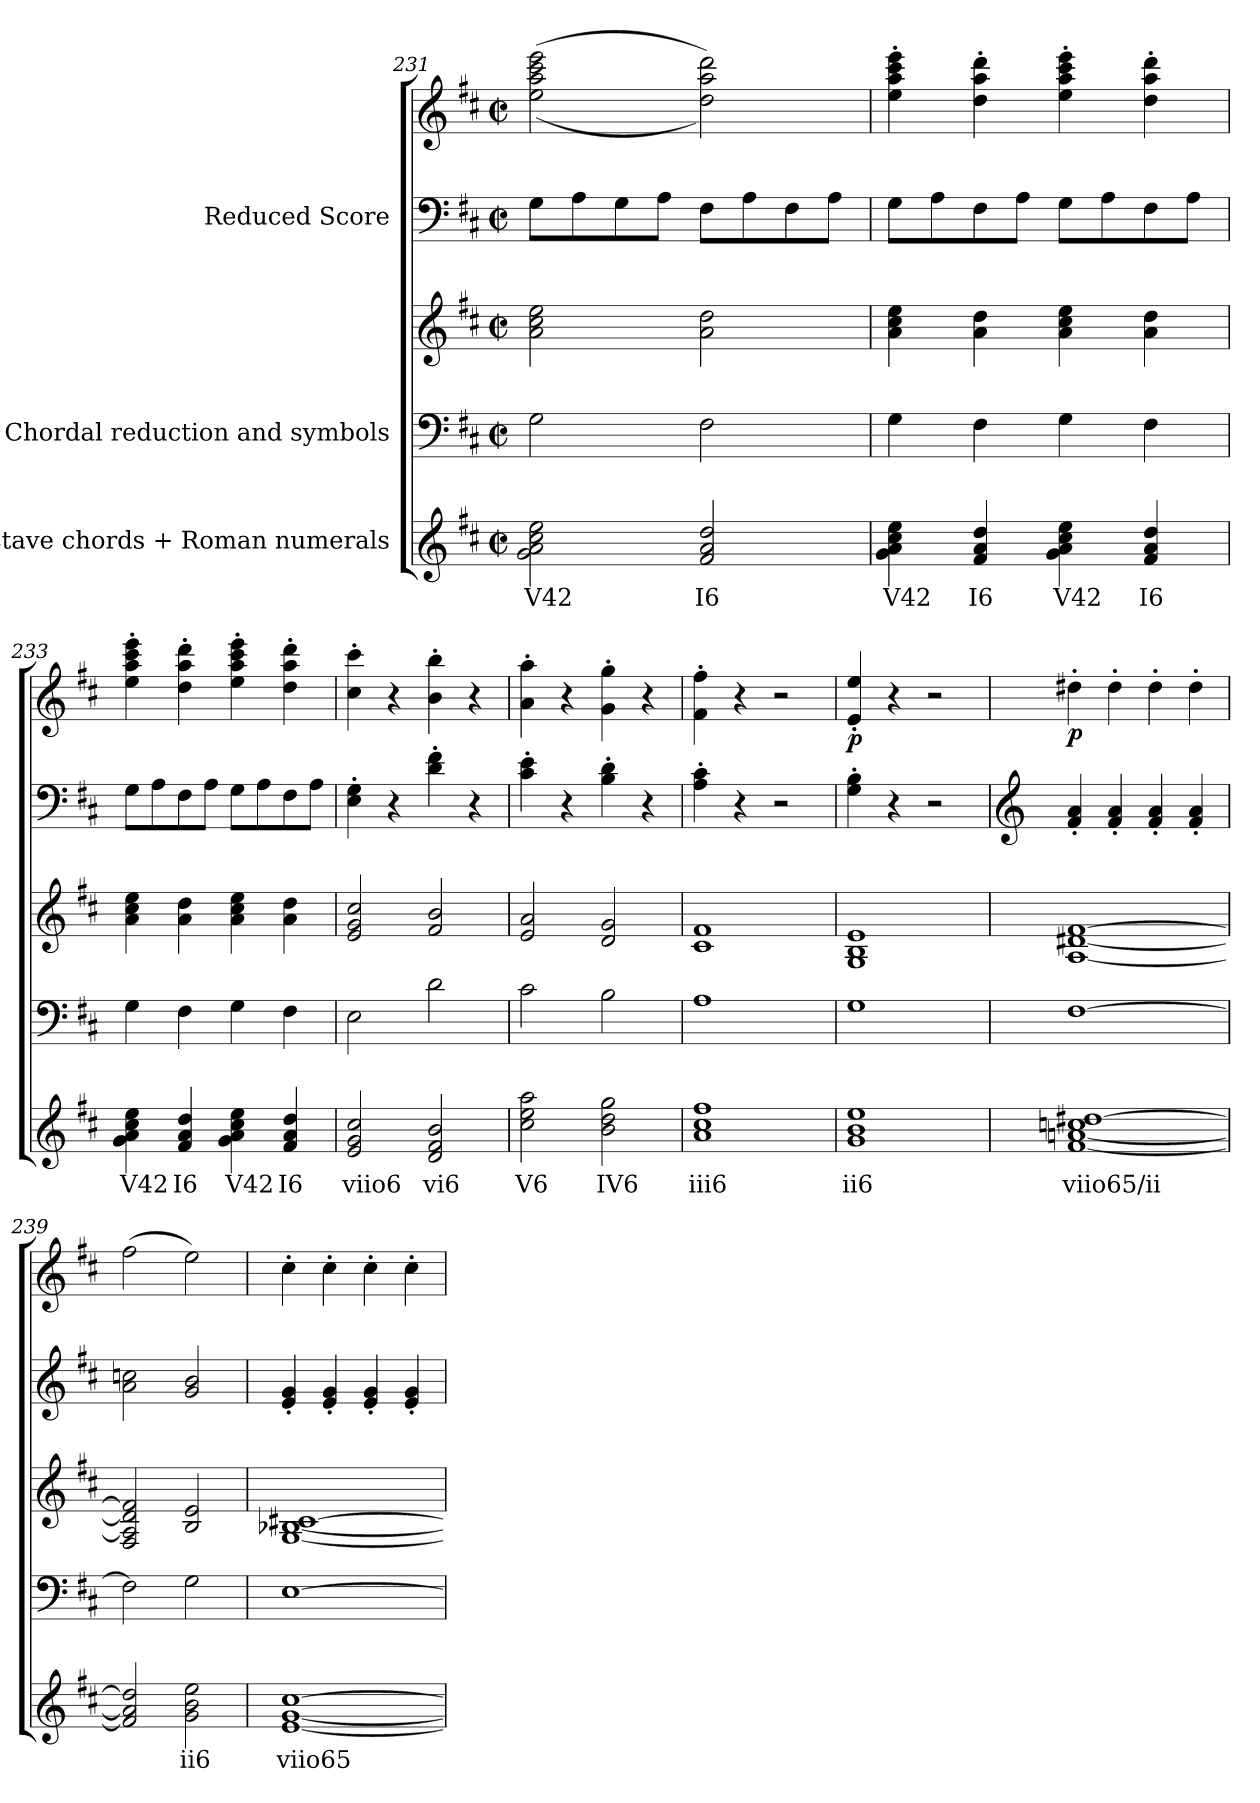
**kern	**text	**kern	**kern	**kern	**kern	**dynam
*part3	*part3	*part2	*part2	*part1	*part1	*part1
*staff5	*staff5	*staff4	*staff3	*staff2	*staff1	*staff1/2
*I"One-stave chords + Roman numerals	*	*I"Chordal reduction and symbols	*	*I"Reduced Score	*	*
*clefG2	*	*clefF4	*clefG2	*clefF4	*clefG2	*
*k[f#c#]	*	*k[f#c#]	*k[f#c#]	*k[f#c#]	*k[f#c#]	*
*	*	*D:	*D:	*D:	*D:	*
*M2/2	*	*M2/2	*M2/2	*M2/2	*M2/2	*
*met(c|)	*	*met(c|)	*met(c|)	*met(c|)	*met(c|)	*
=231	=231	=231	=231	=231	=231	=231
!	!LO:LY:b	!	!	!	!	!
2g\ 2a\ 2cc#\ 2ee\	V42	2G\	2a\ 2cc#\ 2ee\	8G\L	(>(>2ee\ 2aa\ 2ccc#\ 2eee\	.
.	.	.	.	8A\	.	.
.	.	.	.	8G\	.	.
.	.	.	.	8A\J	.	.
!	!LO:LY:b	!	!	!	!	!
2f#/ 2a/ 2dd/	I6	2F#\	2a\ 2dd\	8F#\L	2dd\ 2aa\ 2ddd\))	.
.	.	.	.	8A\	.	.
.	.	.	.	8F#\	.	.
.	.	.	.	8A\J	.	.
!!LO:LB:g=z
=232	=232	=232	=232	=232	=232	=232
!	!LO:LY:b	!	!	!	!	!
4g\ 4a\ 4cc#\ 4ee\	V42	4G\	4a\ 4cc#\ 4ee\	8G\L	4ee\' 4aa\' 4ccc#\' 4eee\'	.
.	.	.	.	8A\	.	.
!	!LO:LY:b	!	!	!	!	!
4f#/ 4a/ 4dd/	I6	4F#\	4a\ 4dd\	8F#\	4dd\' 4aa\' 4ddd\'	.
.	.	.	.	8A\J	.	.
!	!LO:LY:b	!	!	!	!	!
4g\ 4a\ 4cc#\ 4ee\	V42	4G\	4a\ 4cc#\ 4ee\	8G\L	4ee\' 4aa\' 4ccc#\' 4eee\'	.
.	.	.	.	8A\	.	.
!	!LO:LY:b	!	!	!	!	!
4f#/ 4a/ 4dd/	I6	4F#\	4a\ 4dd\	8F#\	4dd\' 4aa\' 4ddd\'	.
.	.	.	.	8A\J	.	.
=233	=233	=233	=233	=233	=233	=233
!	!LO:LY:b	!	!	!	!	!
4g\ 4a\ 4cc#\ 4ee\	V42	4G\	4a\ 4cc#\ 4ee\	8G\L	4ee\' 4aa\' 4ccc#\' 4eee\'	.
.	.	.	.	8A\	.	.
!	!LO:LY:b	!	!	!	!	!
4f#/ 4a/ 4dd/	I6	4F#\	4a\ 4dd\	8F#\	4dd\' 4aa\' 4ddd\'	.
.	.	.	.	8A\J	.	.
!	!LO:LY:b	!	!	!	!	!
4g\ 4a\ 4cc#\ 4ee\	V42	4G\	4a\ 4cc#\ 4ee\	8G\L	4ee\' 4aa\' 4ccc#\' 4eee\'	.
.	.	.	.	8A\	.	.
!	!LO:LY:b	!	!	!	!	!
4f#/ 4a/ 4dd/	I6	4F#\	4a\ 4dd\	8F#\	4dd\' 4aa\' 4ddd\'	.
.	.	.	.	8A\J	.	.
=234	=234	=234	=234	=234	=234	=234
!	!LO:LY:b	!	!	!	!	!
2e/ 2g/ 2cc#/	viio6	2E\	2e/ 2g/ 2cc#/	4E\' 4G\'	4cc#\' 4ccc#\'	.
.	.	.	.	4r	4r	.
!	!LO:LY:b	!	!	!	!	!
2d/ 2f#/ 2b/	vi6	2d\	2f#/ 2b/	4d\' 4f#\'	4b\' 4bb\'	.
.	.	.	.	4r	4r	.
=235	=235	=235	=235	=235	=235	=235
!	!LO:LY:b	!	!	!	!	!
2cc#\ 2ee\ 2aa\	V6	2c#\	2e/ 2a/	4c#\' 4e\'	4a\' 4aa\'	.
.	.	.	.	4r	4r	.
!	!LO:LY:b	!	!	!	!	!
2b\ 2dd\ 2gg\	IV6	2B\	2d/ 2g/	4B\' 4d\'	4g\' 4gg\'	.
.	.	.	.	4r	4r	.
!!LO:PB:g=z
=236	=236	=236	=236	=236	=236	=236
!	!LO:LY:b	!	!	!	!	!
1a 1cc# 1ff#	iii6	1A	1c# 1f#	4A\' 4c#\'	4f#\' 4ff#\'	.
.	.	.	.	4r	4r	.
.	.	.	.	2r	2r	.
=237	=237	=237	=237	=237	=237	=237
!	!LO:LY:b	!	!	!	!	!LO:DY:b
1g 1b 1ee	ii6	1G	1G 1B 1e	4G\' 4B\'	4e/' 4ee/'	p
.	.	.	.	4r	4r	.
.	.	.	.	2r	2r	.
=238	=238	=238	=238	=238	=238	=238
*	*	*	*	*clefG2	*	*
!	!LO:LY:b	!	!	!	!	!LO:DY:b
[1f# [1an 1ccn [1dd#X	viio65/ii	[1F#	[1A [1d#X [1f#	4f#/' 4a/'	4dd#X'\	p
.	.	.	.	4f#/' 4a/'	4dd#'\	.
.	.	.	.	4f#/' 4a/'	4dd#'\	.
.	.	.	.	4f#/' 4a/'	4dd#'\	.
=239	=239	=239	=239	=239	=239	=239
2f#/] 2a/] 2dd#/]	.	2F#\]	2F#/ 2A/] 2d#/] 2f#/]	2a\ 2ccn\	(>2ff#\	.
!	!LO:LY:b	!	!	!	!	!
2g\ 2b\ 2ee\	ii6	2G\	2B/ 2e/	2g/ 2b/	2ee\)	.
=240	=240	=240	=240	=240	=240	=240
!	!LO:LY:b	!	!	!	!	!
[1e [1g [1cc#	viio65	[1E	[1G [1B-X [1c#X	4e/' 4g/'	4cc#'\	.
.	.	.	.	4e/' 4g/'	4cc#'\	.
.	.	.	.	4e/' 4g/'	4cc#'\	.
.	.	.	.	4e/' 4g/'	4cc#'\	.
=	=	=	=	=	=	=
*-	*-	*-	*-	*-	*-	*-
